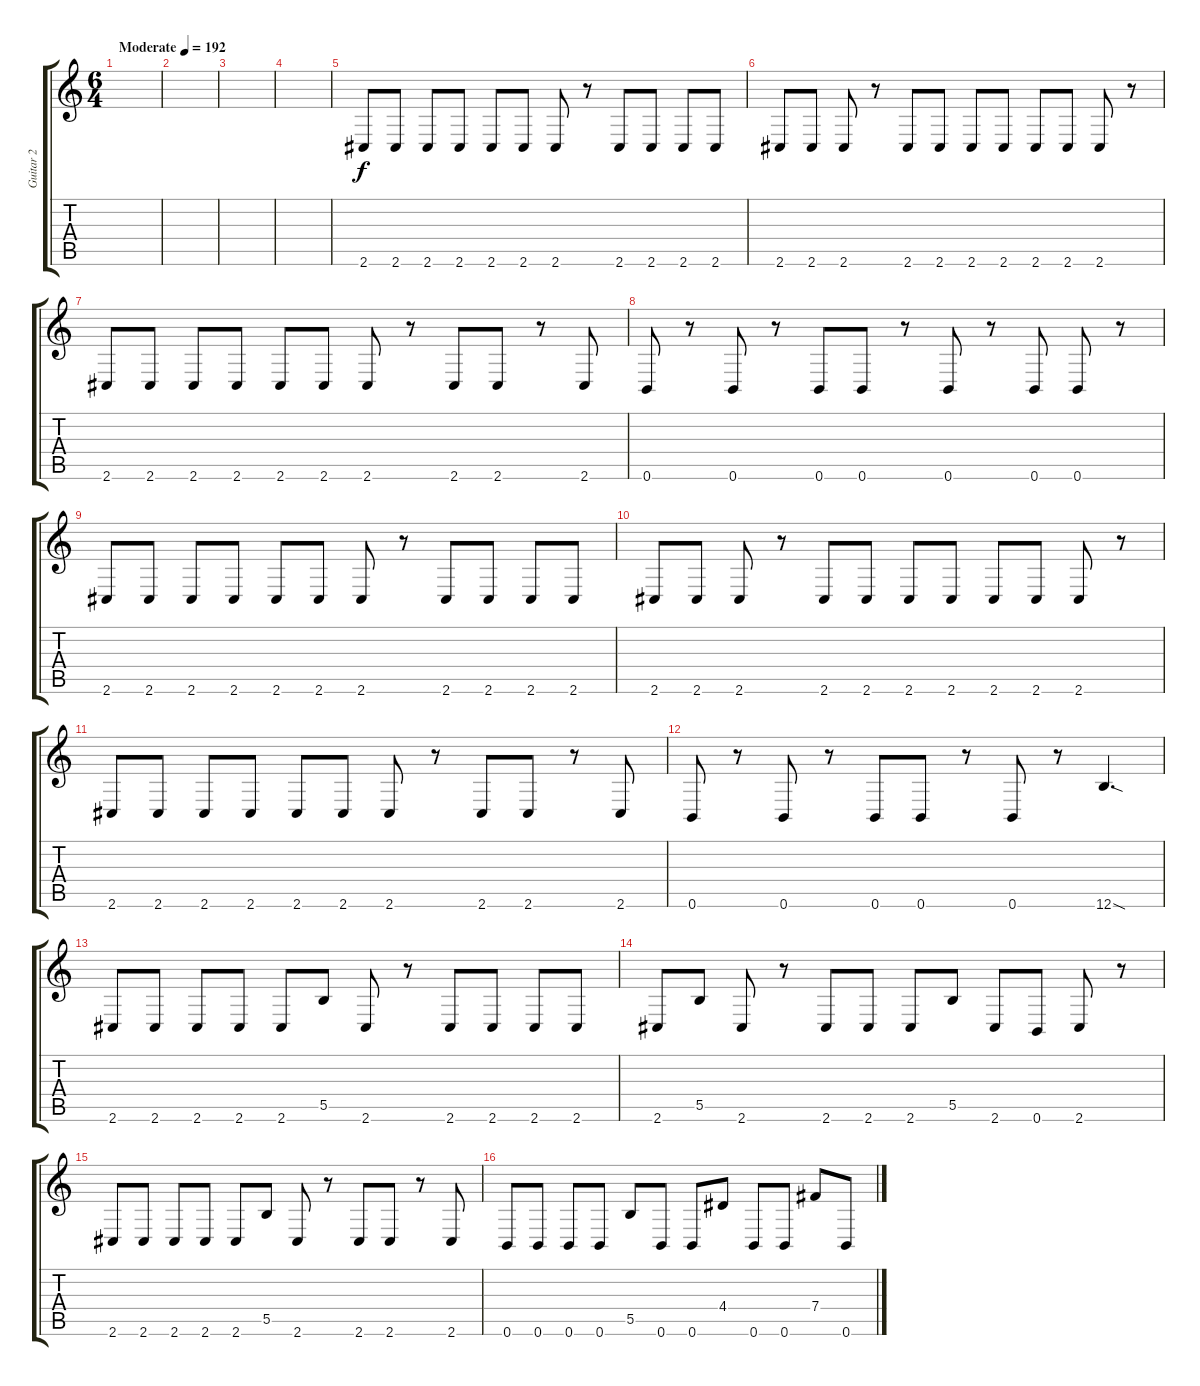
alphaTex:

\track ("Guitar 2" "Guitar 2") {instrument distortionguitar}
\staff {score tabs}
\tuning (E4 B3 G3 B2 Gb2 B1) {hide}
\ts (6 4)
\tempo (192 "Moderate")
\clef g2
\ks c
|
|
|
|
2.6.8 2.6.8 2.6.8 2.6.8 2.6.8 2.6.8 2.6.8 r.8 2.6.8 2.6.8 2.6.8 2.6.8 |
2.6.8 2.6.8 2.6.8 r.8 2.6.8 2.6.8 2.6.8 2.6.8 2.6.8 2.6.8 2.6.8 r.8 |
2.6.8 2.6.8 2.6.8 2.6.8 2.6.8 2.6.8 2.6.8 r.8 2.6.8 2.6.8 r.8 2.6.8 |
0.6.8 r.8 0.6.8 r.8 0.6.8 0.6.8 r.8 0.6.8 r.8 0.6.8 0.6.8 r.8 |
2.6.8 2.6.8 2.6.8 2.6.8 2.6.8 2.6.8 2.6.8 r.8 2.6.8 2.6.8 2.6.8 2.6.8 |
2.6.8 2.6.8 2.6.8 r.8 2.6.8 2.6.8 2.6.8 2.6.8 2.6.8 2.6.8 2.6.8 r.8 |
2.6.8 2.6.8 2.6.8 2.6.8 2.6.8 2.6.8 2.6.8 r.8 2.6.8 2.6.8 r.8 2.6.8 |
0.6.8 r.8 0.6.8 r.8 0.6.8 0.6.8 r.8 0.6.8 r.8 12.6{sod}.4{d} |
2.6.8 2.6.8 2.6.8 2.6.8 2.6.8 5.5.8 2.6.8 r.8 2.6.8 2.6.8 2.6.8 2.6.8 |
2.6.8 5.5.8 2.6.8 r.8 2.6.8 2.6.8 2.6.8 5.5.8 2.6.8 0.6.8 2.6.8 r.8 |
2.6.8 2.6.8 2.6.8 2.6.8 2.6.8 5.5.8 2.6.8 r.8 2.6.8 2.6.8 r.8 2.6.8 |
0.6.8 0.6.8 0.6.8 0.6.8 5.5.8 0.6.8 0.6.8 4.4.8 0.6.8 0.6.8 7.4.8 0.6.8
